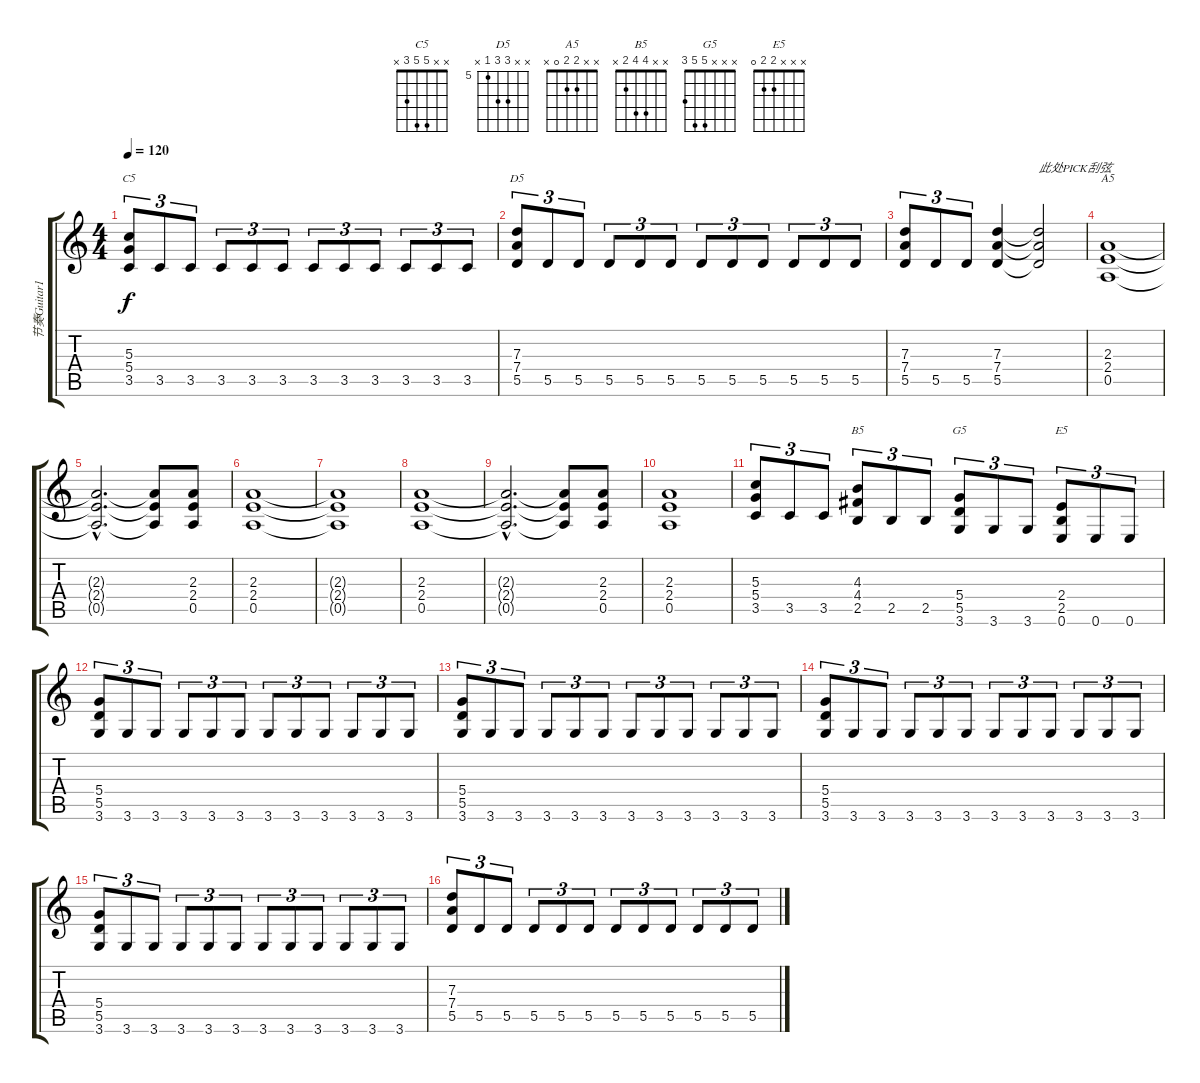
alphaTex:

\track ("节奏Guitar1" "节奏Guitar1") {instrument distortionguitar}
\staff {score tabs}
\tuning (E4 B3 G3 D3 A2 E2) {hide}
\chord ("C5" x x 5 5 3 x)
\chord ("D5" x x 7 7 5 x) {firstfret 5}
\chord ("A5" x x 2 2 0 x)
\chord ("B5" x x 4 4 2 x)
\chord ("G5" x x x 5 5 3)
\chord ("E5" x x x 2 2 0)
\ts (4 4)
\tempo 120
\clef g2
\ks c
(5.3 5.4 3.5).8{tu (3 2) ch "C5" dy f} 3.5.8{tu (3 2)} 3.5.8{tu (3 2)} 3.5.8{tu (3 2)} 3.5.8{tu (3 2)} 3.5.8{tu (3 2)} 3.5.8{tu (3 2)} 3.5.8{tu (3 2)} 3.5.8{tu (3 2)} 3.5.8{tu (3 2)} 3.5.8{tu (3 2)} 3.5.8{tu (3 2)} |
(7.3 7.4 5.5).8{tu (3 2) ch "D5"} 5.5.8{tu (3 2)} 5.5.8{tu (3 2)} 5.5.8{tu (3 2)} 5.5.8{tu (3 2)} 5.5.8{tu (3 2)} 5.5.8{tu (3 2)} 5.5.8{tu (3 2)} 5.5.8{tu (3 2)} 5.5.8{tu (3 2)} 5.5.8{tu (3 2)} 5.5.8{tu (3 2)} |
(7.3 7.4 5.5).8{tu (3 2)} 5.5.8{tu (3 2)} 5.5.8{tu (3 2)} (7.3 7.4 5.5).4 (7.3{t} 7.4{t} 5.5{t}).2{txt "此处PICK刮弦"} |
(2.3 2.4 0.5).1{ch "A5"} |
(2.3{hac t} 2.4{hac t} 0.5{hac t}).2{d} (2.3{t} 2.4{t} 0.5{t}).8 (2.3 2.4 0.5).8 |
(2.3 2.4 0.5).1 |
(2.3{t} 2.4{t} 0.5{t}).1 |
(2.3 2.4 0.5).1 |
(2.3{hac t} 2.4{hac t} 0.5{hac t}).2{d} (2.3{t} 2.4{t} 0.5{t}).8 (2.3 2.4 0.5).8 |
(2.3 2.4 0.5).1 |
(5.3 5.4 3.5).8{tu (3 2)} 3.5.8{tu (3 2)} 3.5.8{tu (3 2)} (4.3 4.4 2.5).8{tu (3 2) ch "B5"} 2.5.8{tu (3 2)} 2.5.8{tu (3 2)} (5.4 5.5 3.6).8{tu (3 2) ch "G5"} 3.6.8{tu (3 2)} 3.6.8{tu (3 2)} (2.4 2.5 0.6).8{tu (3 2) ch "E5"} 0.6.8{tu (3 2)} 0.6.8{tu (3 2)} |
(5.4 5.5 3.6).8{tu (3 2)} 3.6.8{tu (3 2)} 3.6.8{tu (3 2)} 3.6.8{tu (3 2)} 3.6.8{tu (3 2)} 3.6.8{tu (3 2)} 3.6.8{tu (3 2)} 3.6.8{tu (3 2)} 3.6.8{tu (3 2)} 3.6.8{tu (3 2)} 3.6.8{tu (3 2)} 3.6.8{tu (3 2)} |
(5.4 5.5 3.6).8{tu (3 2)} 3.6.8{tu (3 2)} 3.6.8{tu (3 2)} 3.6.8{tu (3 2)} 3.6.8{tu (3 2)} 3.6.8{tu (3 2)} 3.6.8{tu (3 2)} 3.6.8{tu (3 2)} 3.6.8{tu (3 2)} 3.6.8{tu (3 2)} 3.6.8{tu (3 2)} 3.6.8{tu (3 2)} |
(5.4 5.5 3.6).8{tu (3 2)} 3.6.8{tu (3 2)} 3.6.8{tu (3 2)} 3.6.8{tu (3 2)} 3.6.8{tu (3 2)} 3.6.8{tu (3 2)} 3.6.8{tu (3 2)} 3.6.8{tu (3 2)} 3.6.8{tu (3 2)} 3.6.8{tu (3 2)} 3.6.8{tu (3 2)} 3.6.8{tu (3 2)} |
(5.4 5.5 3.6).8{tu (3 2)} 3.6.8{tu (3 2)} 3.6.8{tu (3 2)} 3.6.8{tu (3 2)} 3.6.8{tu (3 2)} 3.6.8{tu (3 2)} 3.6.8{tu (3 2)} 3.6.8{tu (3 2)} 3.6.8{tu (3 2)} 3.6.8{tu (3 2)} 3.6.8{tu (3 2)} 3.6.8{tu (3 2)} |
(7.3 7.4 5.5).8{tu (3 2)} 5.5.8{tu (3 2)} 5.5.8{tu (3 2)} 5.5.8{tu (3 2)} 5.5.8{tu (3 2)} 5.5.8{tu (3 2)} 5.5.8{tu (3 2)} 5.5.8{tu (3 2)} 5.5.8{tu (3 2)} 5.5.8{tu (3 2)} 5.5.8{tu (3 2)} 5.5.8{tu (3 2)}
